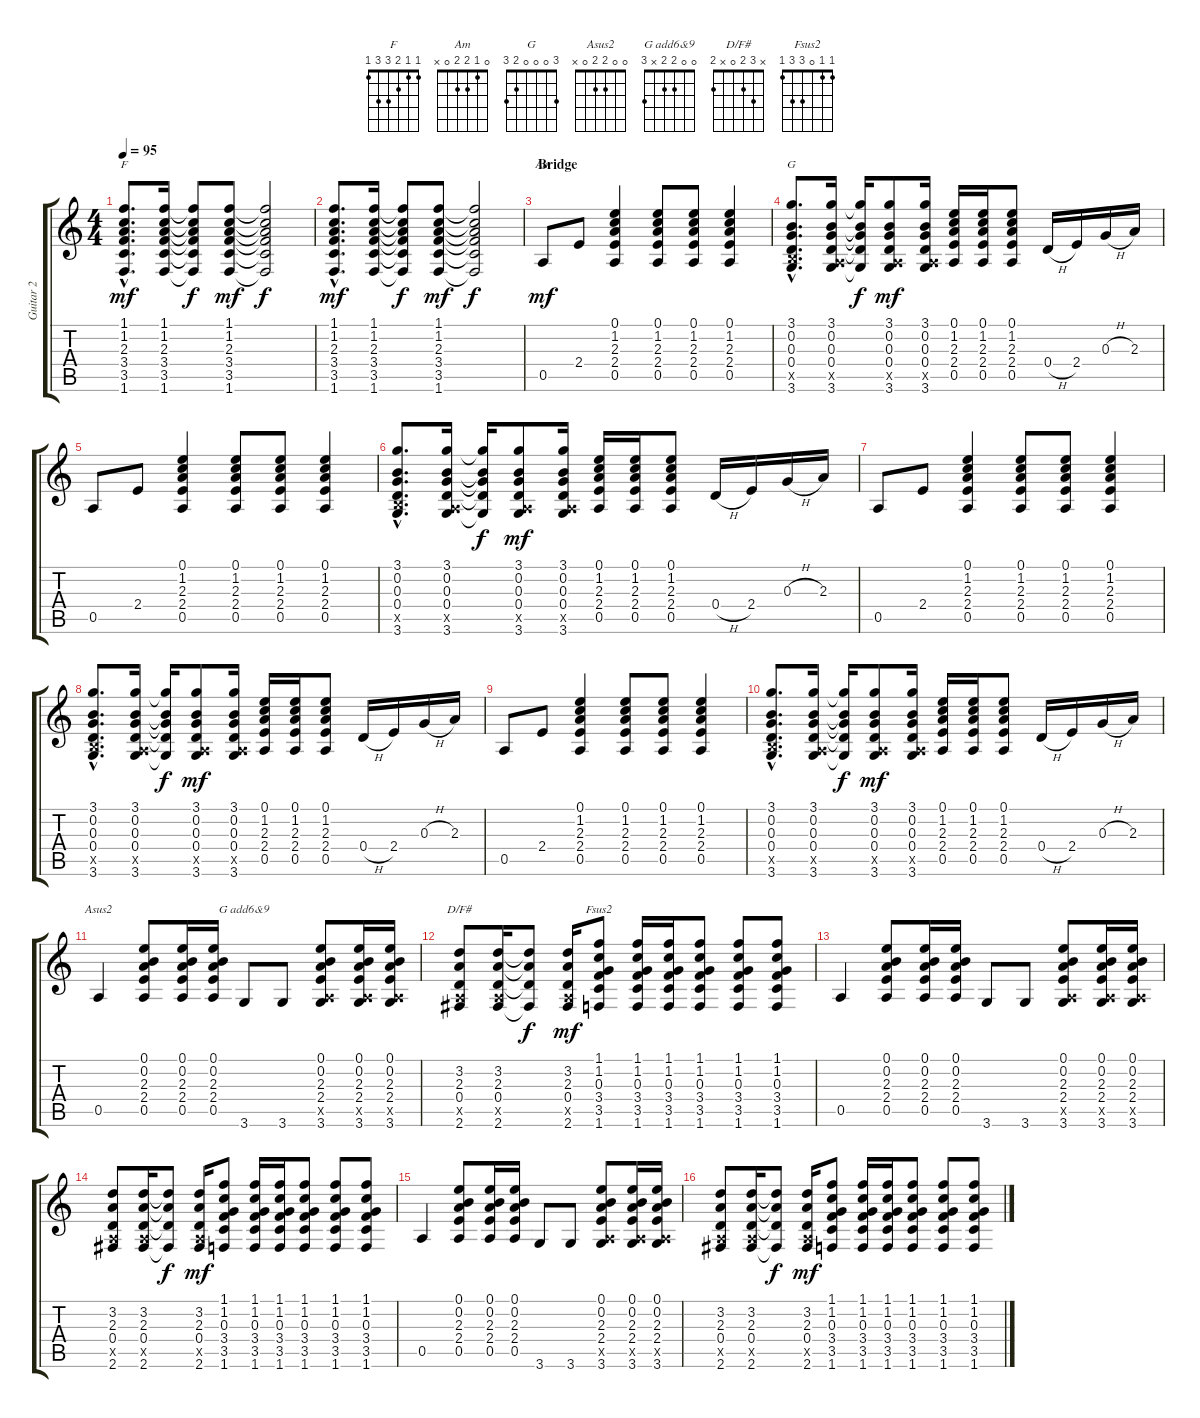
\track ("Guitar 2" "Guitar 2") {instrument distortionguitar}
\staff {score tabs}
\tuning (E4 B3 G3 D3 A2 E2) {hide}
\chord ("F" 1 1 2 3 3 1)
\chord ("Am" 0 1 2 2 0 x)
\chord ("G" 3 0 0 0 2 3)
\chord ("Asus2" 0 0 2 2 0 x)
\chord ("G add6&9" 0 0 2 2 x 3)
\chord ("D/F#" x 3 2 0 x 2)
\chord ("Fsus2" 1 1 0 3 3 1)
\ts (4 4)
\tempo 95
\clef g2
\ks c
(1.1{hac} 1.2{hac} 2.3{hac} 3.4{hac} 3.5{hac} 1.6{hac}).8{d ch "F" dy mf} (1.1 1.2 2.3 3.4 3.5 1.6).16 (1.1{t} 1.2{t} 2.3{t} 3.4{t} 3.5{t} 1.6{t}).8{dy f} (1.1 1.2 2.3 3.4 3.5 1.6).8{dy mf} (1.1{t} 1.2{t} 2.3{t} 3.4{t} 3.5{t} 1.6{t}).2{dy f} |
(1.1{hac} 1.2{hac} 2.3{hac} 3.4{hac} 3.5{hac} 1.6{hac}).8{d dy mf} (1.1 1.2 2.3 3.4 3.5 1.6).16 (1.1{t} 1.2{t} 2.3{t} 3.4{t} 3.5{t} 1.6{t}).8{dy f} (1.1 1.2 2.3 3.4 3.5 1.6).8{dy mf} (1.1{t} 1.2{t} 2.3{t} 3.4{t} 3.5{t} 1.6{t}).2{dy f} |
\section ("" "Bridge")
0.5.8{ch "Am" dy mf} 2.4.8 (0.1 1.2 2.3 2.4 0.5).4 (0.1 1.2 2.3 2.4 0.5).8 (0.1 1.2 2.3 2.4 0.5).8 (0.1 1.2 2.3 2.4 0.5).4 |
(3.1{hac} 0.2{hac} 0.3{hac} 0.4{hac} 2.5{hac x} 3.6{hac}).8{d ch "G"} (3.1 0.2 0.3 0.4 0.5{x} 3.6).16 (3.1{t} 0.2{t} 0.3{t} 0.4{t} 3.6{t}).16{dy f} (3.1 0.2 0.3 0.4 0.5{x} 3.6).8{dy mf} (3.1 0.2 0.3 0.4 0.5{x} 3.6).16 (0.1 1.2 2.3 2.4 0.5).16 (0.1 1.2 2.3 2.4 0.5).16 (0.1 1.2 2.3 2.4 0.5).8 0.4{h}.16 2.4.16 0.3{h}.16 2.3.16 |
0.5.8 2.4.8 (0.1 1.2 2.3 2.4 0.5).4 (0.1 1.2 2.3 2.4 0.5).8 (0.1 1.2 2.3 2.4 0.5).8 (0.1 1.2 2.3 2.4 0.5).4 |
(3.1{hac} 0.2{hac} 0.3{hac} 0.4{hac} 2.5{hac x} 3.6{hac}).8{d} (3.1 0.2 0.3 0.4 0.5{x} 3.6).16 (3.1{t} 0.2{t} 0.3{t} 0.4{t} 3.6{t}).16{dy f} (3.1 0.2 0.3 0.4 0.5{x} 3.6).8{dy mf} (3.1 0.2 0.3 0.4 0.5{x} 3.6).16 (0.1 1.2 2.3 2.4 0.5).16 (0.1 1.2 2.3 2.4 0.5).16 (0.1 1.2 2.3 2.4 0.5).8 0.4{h}.16 2.4.16 0.3{h}.16 2.3.16 |
0.5.8 2.4.8 (0.1 1.2 2.3 2.4 0.5).4 (0.1 1.2 2.3 2.4 0.5).8 (0.1 1.2 2.3 2.4 0.5).8 (0.1 1.2 2.3 2.4 0.5).4 |
(3.1{hac} 0.2{hac} 0.3{hac} 0.4{hac} 2.5{hac x} 3.6{hac}).8{d} (3.1 0.2 0.3 0.4 0.5{x} 3.6).16 (3.1{t} 0.2{t} 0.3{t} 0.4{t} 3.6{t}).16{dy f} (3.1 0.2 0.3 0.4 0.5{x} 3.6).8{dy mf} (3.1 0.2 0.3 0.4 0.5{x} 3.6).16 (0.1 1.2 2.3 2.4 0.5).16 (0.1 1.2 2.3 2.4 0.5).16 (0.1 1.2 2.3 2.4 0.5).8 0.4{h}.16 2.4.16 0.3{h}.16 2.3.16 |
0.5.8 2.4.8 (0.1 1.2 2.3 2.4 0.5).4 (0.1 1.2 2.3 2.4 0.5).8 (0.1 1.2 2.3 2.4 0.5).8 (0.1 1.2 2.3 2.4 0.5).4 |
(3.1{hac} 0.2{hac} 0.3{hac} 0.4{hac} 2.5{hac x} 3.6{hac}).8{d} (3.1 0.2 0.3 0.4 0.5{x} 3.6).16 (3.1{t} 0.2{t} 0.3{t} 0.4{t} 3.6{t}).16{dy f} (3.1 0.2 0.3 0.4 0.5{x} 3.6).8{dy mf} (3.1 0.2 0.3 0.4 0.5{x} 3.6).16 (0.1 1.2 2.3 2.4 0.5).16 (0.1 1.2 2.3 2.4 0.5).16 (0.1 1.2 2.3 2.4 0.5).8 0.4{h}.16 2.4.16 0.3{h}.16 2.3.16 |
0.5.4{ch "Asus2"} (0.1 0.2 2.3 2.4 0.5).8 (0.1 0.2 2.3 2.4 0.5).16 (0.1 0.2 2.3 2.4 0.5).16 3.6.8{ch "G add6&9"} 3.6.8 (0.1 0.2 2.3 2.4 0.5{x} 3.6).8 (0.1 0.2 2.3 2.4 0.5{x} 3.6).16 (0.1 0.2 2.3 2.4 0.5{x} 3.6).16 |
(3.2 2.3 0.4 0.5{x} 2.6).8{ch "D/F#"} (3.2 2.3 0.4 0.5{x} 2.6).16 (3.2{t} 2.3{t} 0.4{t} 2.6{t}).8{dy f} (3.2 2.3 0.4 0.5{x} 2.6).16{dy mf} (1.1 1.2 0.3 3.4 3.5 1.6).8{ch "Fsus2"} (1.1 1.2 0.3 3.4 3.5 1.6).16 (1.1 1.2 0.3 3.4 3.5 1.6).16 (1.1 1.2 0.3 3.4 3.5 1.6).8 (1.1 1.2 0.3 3.4 3.5 1.6).8 (1.1 1.2 0.3 3.4 3.5 1.6).8 |
0.5.4 (0.1 0.2 2.3 2.4 0.5).8 (0.1 0.2 2.3 2.4 0.5).16 (0.1 0.2 2.3 2.4 0.5).16 3.6.8 3.6.8 (0.1 0.2 2.3 2.4 0.5{x} 3.6).8 (0.1 0.2 2.3 2.4 0.5{x} 3.6).16 (0.1 0.2 2.3 2.4 0.5{x} 3.6).16 |
(3.2 2.3 0.4 0.5{x} 2.6).8 (3.2 2.3 0.4 0.5{x} 2.6).16 (3.2{t} 2.3{t} 0.4{t} 2.6{t}).8{dy f} (3.2 2.3 0.4 0.5{x} 2.6).16{dy mf} (1.1 1.2 0.3 3.4 3.5 1.6).8 (1.1 1.2 0.3 3.4 3.5 1.6).16 (1.1 1.2 0.3 3.4 3.5 1.6).16 (1.1 1.2 0.3 3.4 3.5 1.6).8 (1.1 1.2 0.3 3.4 3.5 1.6).8 (1.1 1.2 0.3 3.4 3.5 1.6).8 |
0.5.4 (0.1 0.2 2.3 2.4 0.5).8 (0.1 0.2 2.3 2.4 0.5).16 (0.1 0.2 2.3 2.4 0.5).16 3.6.8 3.6.8 (0.1 0.2 2.3 2.4 0.5{x} 3.6).8 (0.1 0.2 2.3 2.4 0.5{x} 3.6).16 (0.1 0.2 2.3 2.4 0.5{x} 3.6).16 |
(3.2 2.3 0.4 0.5{x} 2.6).8 (3.2 2.3 0.4 0.5{x} 2.6).16 (3.2{t} 2.3{t} 0.4{t} 2.6{t}).8{dy f} (3.2 2.3 0.4 0.5{x} 2.6).16{dy mf} (1.1 1.2 0.3 3.4 3.5 1.6).8 (1.1 1.2 0.3 3.4 3.5 1.6).16 (1.1 1.2 0.3 3.4 3.5 1.6).16 (1.1 1.2 0.3 3.4 3.5 1.6).8 (1.1 1.2 0.3 3.4 3.5 1.6).8 (1.1 1.2 0.3 3.4 3.5 1.6).8
